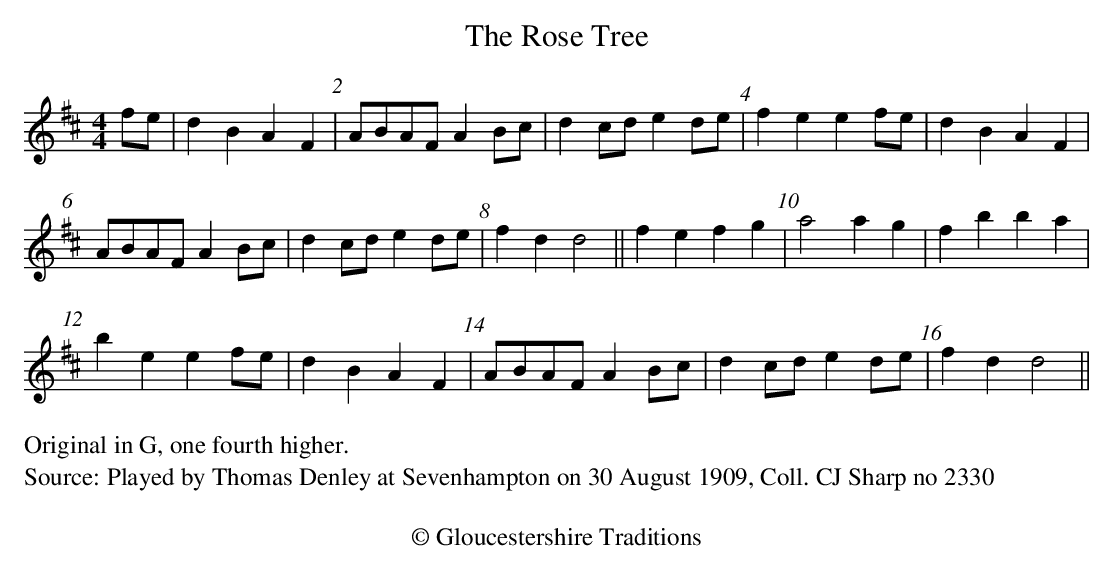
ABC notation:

X:1
T:Rose Tree, The
M:4/4
L:1/8
K:D
fe|d2B2 A2F2|ABAF A2Bc|d2cd e2de|f2e2 e2fe|d2B2 A2F2|
ABAF A2Bc|d2cd e2de|f2d2d4||f2e2f2g2|a4a2g2|f2b2b2a2|
b2e2e2fe|d2B2 A2F2|ABAF A2Bc|d2cd e2de|f2d2d4||
